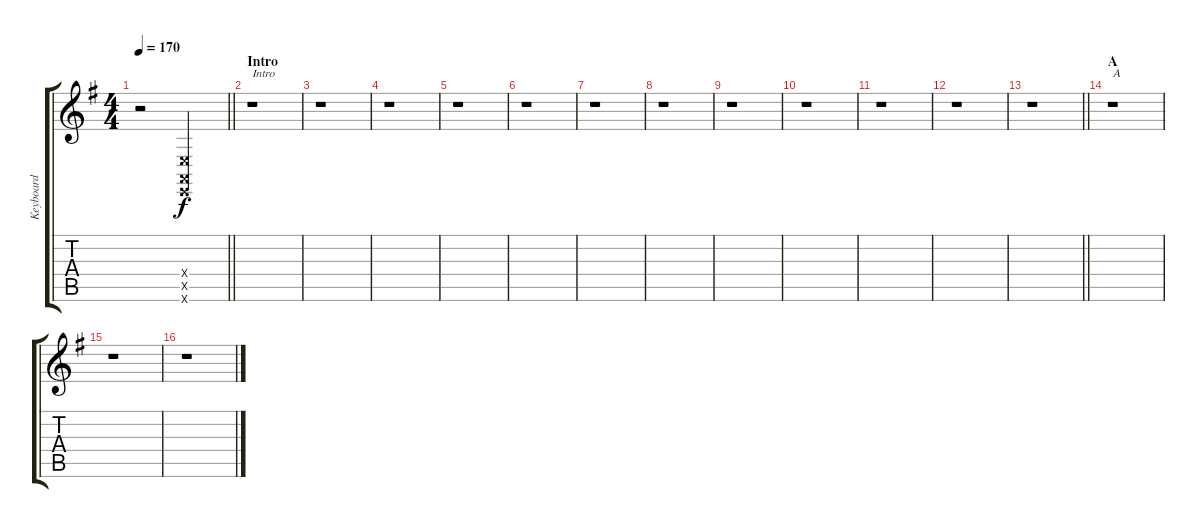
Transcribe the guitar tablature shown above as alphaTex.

\track ("Keyboard" "Keyboard") {instrument acousticgrandpiano}
\staff {score tabs}
\tuning (E4 B3 G3 D3 A2 E2) {hide}
\ts (4 4)
\tempo 170
\clef g2
\barLineRight lightlight
\ks g
r.2{dy f instrument acousticgrandpiano} (2.4{x} 0.5{x} 0.6{x}).2 |
\section ("" "Intro")
r.1{txt "Intro"} |
r.1 |
r.1 |
r.1 |
r.1 |
r.1 |
r.1 |
r.1 |
r.1 |
r.1 |
r.1 |
\barLineRight lightlight
r.1 |
\section ("" "A")
r.1{txt "A"} |
r.1 |
r.1
